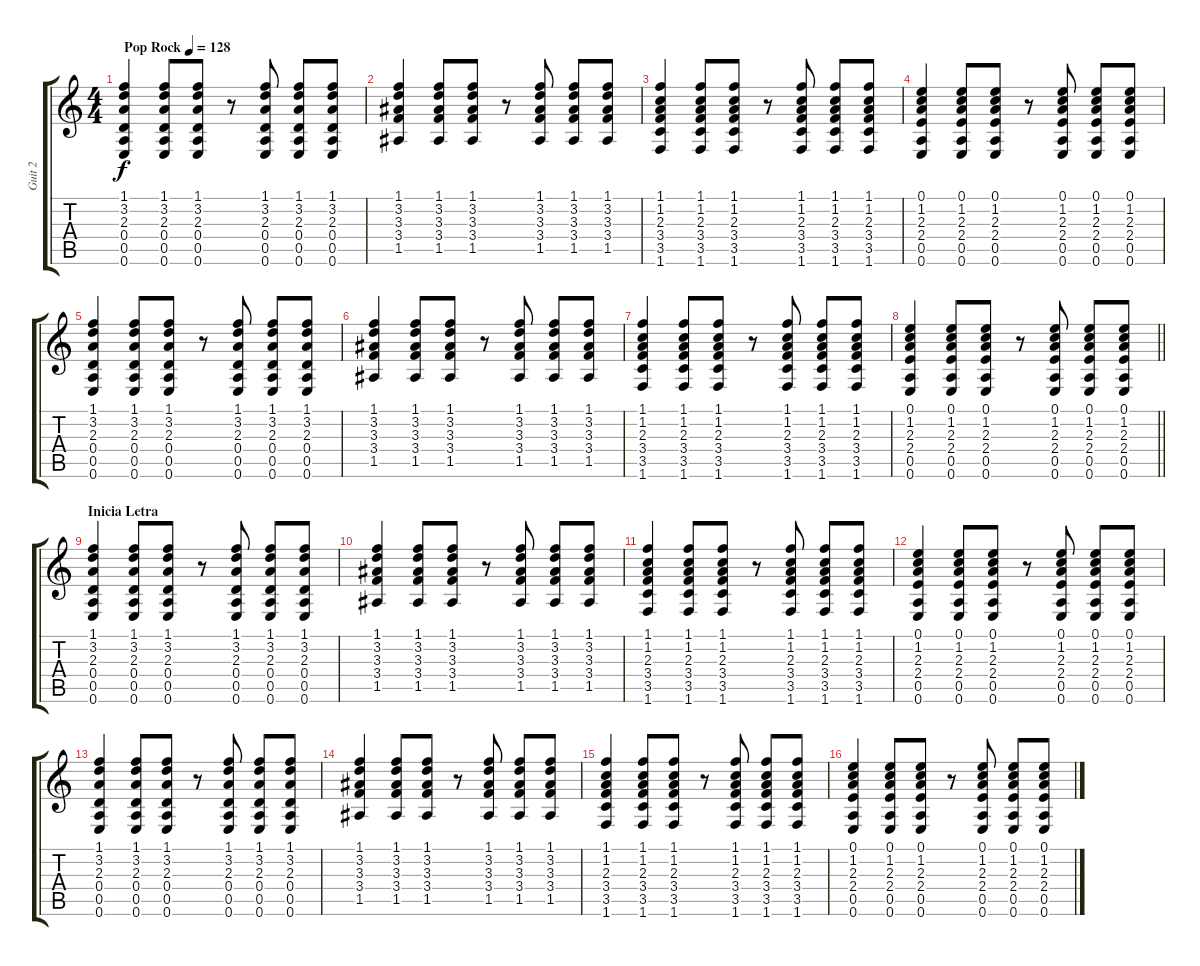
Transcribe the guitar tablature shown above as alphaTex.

\track ("Guit 2" "Guit 2") {instrument acousticguitarsteel}
\staff {score tabs}
\tuning (E4 B3 G3 D3 A2 E2) {hide}
\ts (4 4)
\tempo (128 "Pop Rock")
\clef g2
\ks c
(1.1 3.2 2.3 0.4 0.5 0.6).4{dy f instrument acousticguitarsteel} (1.1 3.2 2.3 0.4 0.5 0.6).8 (1.1 3.2 2.3 0.4 0.5 0.6).8 r.8 (1.1 3.2 2.3 0.4 0.5 0.6).8 (1.1 3.2 2.3 0.4 0.5 0.6).8 (1.1 3.2 2.3 0.4 0.5 0.6).8 |
(1.1 3.2 3.3 3.4 1.5).4 (1.1 3.2 3.3 3.4 1.5).8 (1.1 3.2 3.3 3.4 1.5).8 r.8 (1.1 3.2 3.3 3.4 1.5).8 (1.1 3.2 3.3 3.4 1.5).8 (1.1 3.2 3.3 3.4 1.5).8 |
(1.1 1.2 2.3 3.4 3.5 1.6).4 (1.1 1.2 2.3 3.4 3.5 1.6).8 (1.1 1.2 2.3 3.4 3.5 1.6).8 r.8 (1.1 1.2 2.3 3.4 3.5 1.6).8 (1.1 1.2 2.3 3.4 3.5 1.6).8 (1.1 1.2 2.3 3.4 3.5 1.6).8 |
(0.1 1.2 2.3 2.4 0.5 0.6).4 (0.1 1.2 2.3 2.4 0.5 0.6).8 (0.1 1.2 2.3 2.4 0.5 0.6).8 r.8 (0.1 1.2 2.3 2.4 0.5 0.6).8 (0.1 1.2 2.3 2.4 0.5 0.6).8 (0.1 1.2 2.3 2.4 0.5 0.6).8 |
(1.1 3.2 2.3 0.4 0.5 0.6).4 (1.1 3.2 2.3 0.4 0.5 0.6).8 (1.1 3.2 2.3 0.4 0.5 0.6).8 r.8 (1.1 3.2 2.3 0.4 0.5 0.6).8 (1.1 3.2 2.3 0.4 0.5 0.6).8 (1.1 3.2 2.3 0.4 0.5 0.6).8 |
(1.1 3.2 3.3 3.4 1.5).4 (1.1 3.2 3.3 3.4 1.5).8 (1.1 3.2 3.3 3.4 1.5).8 r.8 (1.1 3.2 3.3 3.4 1.5).8 (1.1 3.2 3.3 3.4 1.5).8 (1.1 3.2 3.3 3.4 1.5).8 |
(1.1 1.2 2.3 3.4 3.5 1.6).4 (1.1 1.2 2.3 3.4 3.5 1.6).8 (1.1 1.2 2.3 3.4 3.5 1.6).8 r.8 (1.1 1.2 2.3 3.4 3.5 1.6).8 (1.1 1.2 2.3 3.4 3.5 1.6).8 (1.1 1.2 2.3 3.4 3.5 1.6).8 |
\barLineRight lightlight
(0.1 1.2 2.3 2.4 0.5 0.6).4 (0.1 1.2 2.3 2.4 0.5 0.6).8 (0.1 1.2 2.3 2.4 0.5 0.6).8 r.8 (0.1 1.2 2.3 2.4 0.5 0.6).8 (0.1 1.2 2.3 2.4 0.5 0.6).8 (0.1 1.2 2.3 2.4 0.5 0.6).8 |
\section ("" "Inicia Letra")
(1.1 3.2 2.3 0.4 0.5 0.6).4 (1.1 3.2 2.3 0.4 0.5 0.6).8 (1.1 3.2 2.3 0.4 0.5 0.6).8 r.8 (1.1 3.2 2.3 0.4 0.5 0.6).8 (1.1 3.2 2.3 0.4 0.5 0.6).8 (1.1 3.2 2.3 0.4 0.5 0.6).8 |
(1.1 3.2 3.3 3.4 1.5).4 (1.1 3.2 3.3 3.4 1.5).8 (1.1 3.2 3.3 3.4 1.5).8 r.8 (1.1 3.2 3.3 3.4 1.5).8 (1.1 3.2 3.3 3.4 1.5).8 (1.1 3.2 3.3 3.4 1.5).8 |
(1.1 1.2 2.3 3.4 3.5 1.6).4 (1.1 1.2 2.3 3.4 3.5 1.6).8 (1.1 1.2 2.3 3.4 3.5 1.6).8 r.8 (1.1 1.2 2.3 3.4 3.5 1.6).8 (1.1 1.2 2.3 3.4 3.5 1.6).8 (1.1 1.2 2.3 3.4 3.5 1.6).8 |
(0.1 1.2 2.3 2.4 0.5 0.6).4 (0.1 1.2 2.3 2.4 0.5 0.6).8 (0.1 1.2 2.3 2.4 0.5 0.6).8 r.8 (0.1 1.2 2.3 2.4 0.5 0.6).8 (0.1 1.2 2.3 2.4 0.5 0.6).8 (0.1 1.2 2.3 2.4 0.5 0.6).8 |
(1.1 3.2 2.3 0.4 0.5 0.6).4 (1.1 3.2 2.3 0.4 0.5 0.6).8 (1.1 3.2 2.3 0.4 0.5 0.6).8 r.8 (1.1 3.2 2.3 0.4 0.5 0.6).8 (1.1 3.2 2.3 0.4 0.5 0.6).8 (1.1 3.2 2.3 0.4 0.5 0.6).8 |
(1.1 3.2 3.3 3.4 1.5).4 (1.1 3.2 3.3 3.4 1.5).8 (1.1 3.2 3.3 3.4 1.5).8 r.8 (1.1 3.2 3.3 3.4 1.5).8 (1.1 3.2 3.3 3.4 1.5).8 (1.1 3.2 3.3 3.4 1.5).8 |
(1.1 1.2 2.3 3.4 3.5 1.6).4 (1.1 1.2 2.3 3.4 3.5 1.6).8 (1.1 1.2 2.3 3.4 3.5 1.6).8 r.8 (1.1 1.2 2.3 3.4 3.5 1.6).8 (1.1 1.2 2.3 3.4 3.5 1.6).8 (1.1 1.2 2.3 3.4 3.5 1.6).8 |
(0.1 1.2 2.3 2.4 0.5 0.6).4 (0.1 1.2 2.3 2.4 0.5 0.6).8 (0.1 1.2 2.3 2.4 0.5 0.6).8 r.8 (0.1 1.2 2.3 2.4 0.5 0.6).8 (0.1 1.2 2.3 2.4 0.5 0.6).8 (0.1 1.2 2.3 2.4 0.5 0.6).8
